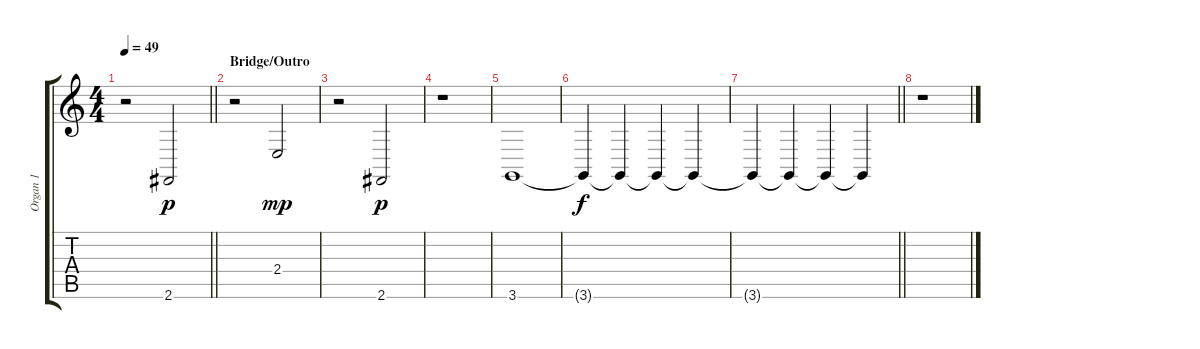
\track ("Organ 1" "Organ 1") {instrument reedorgan}
\staff {score tabs}
\tuning (E4 B3 G3 D3 A2 E2) {hide}
\ts (4 4)
\tempo 49
\clef g2
\barLineRight lightlight
\ks c
r.2{dy mp} 2.6.2{dy p} |
\section ("" "Bridge/Outro")
r.2 2.4.2{dy mp} |
r.2 2.6.2{dy p} |
r.1 |
3.6.1 |
3.6{t}.4{dy f volume 11} 3.6{t}.4{volume 10} 3.6{t}.4{volume 9} 3.6{t}.4{volume 8} |
\barLineRight lightlight
3.6{t}.4{volume 7} 3.6{t}.4{volume 6} 3.6{t}.4{volume 5} 3.6{t}.4{volume 4} |
r.1
